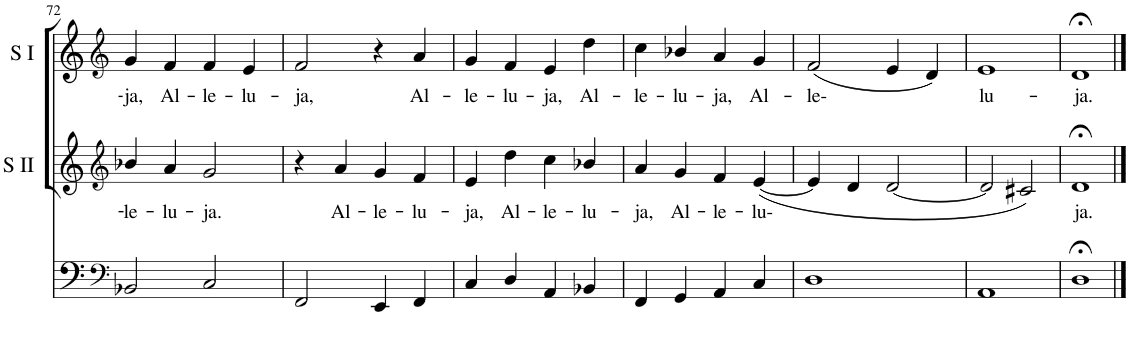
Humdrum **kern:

**kern	**kern	**text	**kern	**text
*part3	*part2	*part2	*part1	*part1
*staff3	*staff2	*staff2	*staff1	*staff1
*I"Continuo	*I"Soprano II	*	*I"Soprano I	*
*	*I'S II	*	*I'S I	*
!!LO:PB:g=z
*clefF4	*clefG2	*	*clefG2	*
*k[]	*k[]	*	*k[]	*
=72	=72	=72	=72	=72
!	!	!LO:LY:b	!	!LO:LY:b
2BB-X/	4b-X/	le-	4g/	ja,
!	!	!LO:LY:b	!	!LO:LY:b
.	4a/	lu-	4f/	Al-
!	!	!LO:LY:b	!	!LO:LY:b
2C/	2g/	ja.	4f/	le-
!	!	!	!	!LO:LY:b
.	.	.	4e/	lu-
=73	=73	=73	=73	=73
!	!	!	!	!LO:LY:b
2FF/	4r	.	2f/	ja,
!	!	!LO:LY:b	!	!
.	4a/	Al-	.	.
!	!	!LO:LY:b	!	!
4EE/	4g/	le-	4r	.
!	!	!LO:LY:b	!	!LO:LY:b
4FF/	4f/	lu-	4a/	Al-
=74	=74	=74	=74	=74
!	!	!LO:LY:b	!	!LO:LY:b
4C/	4e/	ja,	4g/	le-
!	!	!LO:LY:b	!	!LO:LY:b
4D/	4dd\	Al-	4f/	lu-
!	!	!LO:LY:b	!	!LO:LY:b
4AA/	4cc\	le-	4e/	ja,
!	!	!LO:LY:b	!	!LO:LY:b
4BB-X/	4b-X/	lu-	4dd\	Al-
=75	=75	=75	=75	=75
!	!	!LO:LY:b	!	!LO:LY:b
4FF/	4a/	ja,	4cc\	le-
!	!	!LO:LY:b	!	!LO:LY:b
4GG/	4g/	Al-	4b-X/	lu-
!	!	!LO:LY:b	!	!LO:LY:b
4AA/	4f/	le-	4a/	ja,
!	!	!LO:LY:b	!	!LO:LY:b
4C/	([4e/	lu-	4g/	Al-
=76	=76	=76	=76	=76
!	!	!	!	!LO:LY:b
1D	4e/]	.	(2f/	le-
.	4d/	.	.	.
.	[2d/	.	4e/	.
.	.	.	4d/)	.
=77	=77	=77	=77	=77
!	!	!	!	!LO:LY:b
1AA	2d/]	.	1e	lu-
.	2c#X/)	.	.	.
=78	=78	=78	=78	=78
!	!	!LO:LY:b	!	!LO:LY:b
1D;<	1d;<	ja.	1d;<	ja.
==	==	==	==	==
*-	*-	*-	*-	*-
